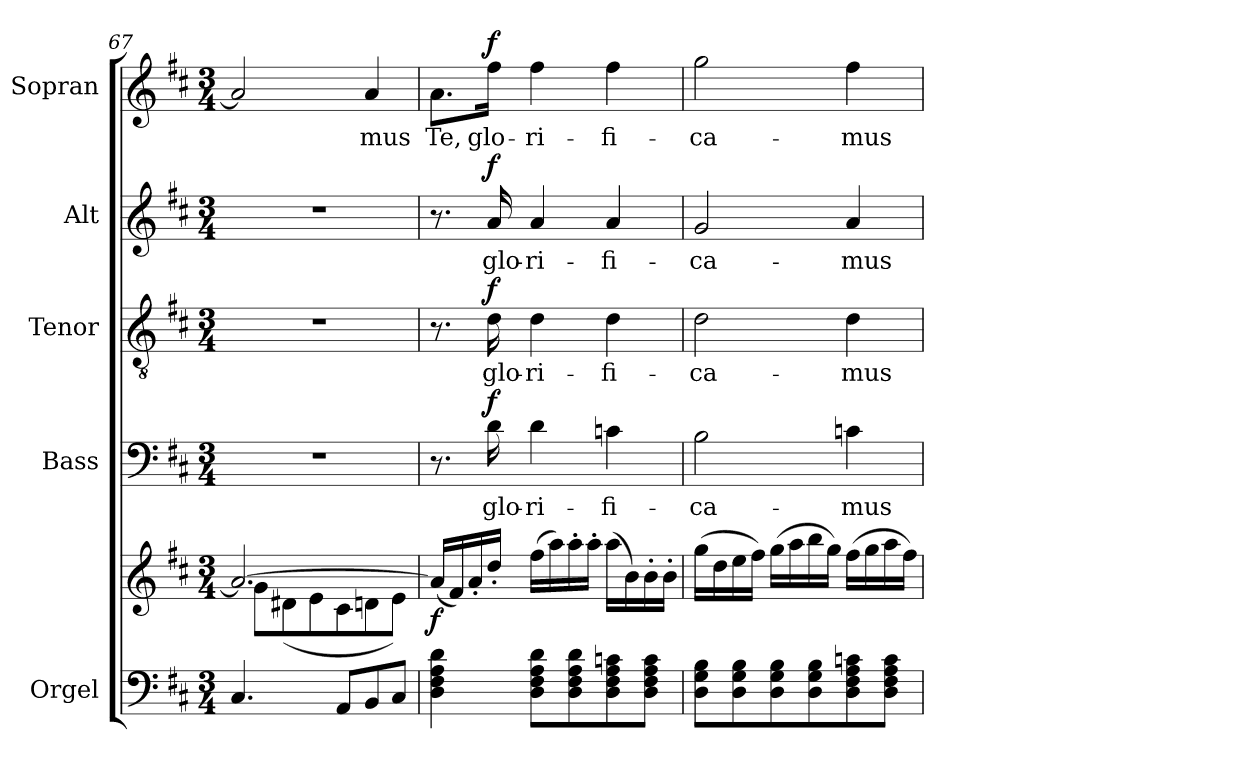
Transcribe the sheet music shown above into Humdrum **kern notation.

**kern	**kern	**dynam	**kern	**text	**dynam	**kern	**text	**dynam	**kern	**text	**dynam	**kern	**text	**dynam
*part5	*part5	*part5	*part4	*part4	*part4	*part3	*part3	*part3	*part2	*part2	*part2	*part1	*part1	*part1
*staff6	*staff5	*staff5/6	*staff4	*staff4	*staff4	*staff3	*staff3	*staff3	*staff2	*staff2	*staff2	*staff1	*staff1	*staff1
*I"Orgel	*	*	*I"Bass	*	*	*I"Tenor	*	*	*I"Alt	*	*	*I"Sopran	*	*
*I'Org.	*	*	*I'B.	*	*	*I'T.	*	*	*I'A.	*	*	*I'S.	*	*
*clefF4	*clefG2	*	*clefF4	*	*	*clefGv2	*	*	*clefG2	*	*	*clefG2	*	*
*k[f#c#]	*k[f#c#]	*	*k[f#c#]	*	*	*k[f#c#]	*	*	*k[f#c#]	*	*	*k[f#c#]	*	*
*D:	*D:	*	*D:	*	*	*D:	*	*	*D:	*	*	*D:	*	*
*M3/4	*M3/4	*	*M3/4	*	*	*M3/4	*	*	*M3/4	*	*	*M3/4	*	*
=67	=67	=67	=67	=67	=67	=67	=67	=67	=67	=67	=67	=67	=67	=67
*	*^	*	*	*	*	*	*	*	*	*	*	*	*	*
4.C#/	2.a/_	8g\L	.	2.r	.	.	2.r	.	.	2.r	.	.	2a/]	.	.
.	.	(>8d#X\	.	.	.	.	.	.	.	.	.	.	.	.	.
.	.	8e\	.	.	.	.	.	.	.	.	.	.	.	.	.
8AA/L	.	8c#\	.	.	.	.	.	.	.	.	.	.	.	.	.
!	!	!	!	!	!	!	!	!	!	!	!	!	!	!LO:LY:b	!
8BB/	.	8dn\	.	.	.	.	.	.	.	.	.	.	4a/	-mus	.
8C#/J	.	8e\J)	.	.	.	.	.	.	.	.	.	.	.	.	.
=68	=68	=68	=68	=68	=68	=68	=68	=68	=68	=68	=68	=68	=68	=68	=68
!	!	!	!LO:DY:b	!	!	!	!	!	!	!	!	!	!	!LO:LY:b	!
*	*v	*v	*	*	*	*	*	*	*	*	*	*	*	*	*
4D\ 4F#\ 4A\ 4d\	(<16a/LL]	f	8.r	.	.	8.r	.	.	8.r	.	.	8.a\L	Te,	.
.	16f#/)	.	.	.	.	.	.	.	.	.	.	.	.	.
.	16a'</	.	.	.	.	.	.	.	.	.	.	.	.	.
!	!	!	!	!LO:LY:b	!LO:DY:a	!	!LO:LY:b	!LO:DY:a	!	!LO:LY:b	!LO:DY:a	!	!LO:LY:b	!LO:DY:a
.	16dd'</JJ	.	16d\	glo-	f	16d\	glo-	f	16a/	glo-	f	16ff#\Jk	glo-	f
!	!	!	!	!LO:LY:b	!	!	!LO:LY:b	!	!	!LO:LY:b	!	!	!LO:LY:b	!
8D\ 8F#\ 8A\ 8d\L	(>16ff#\LL	.	4d\	-ri-	.	4d\	-ri-	.	4a/	-ri-	.	4ff#\	-ri-	.
.	16aa\)	.	.	.	.	.	.	.	.	.	.	.	.	.
8D\ 8F#\ 8A\ 8d\	16aa'>\	.	.	.	.	.	.	.	.	.	.	.	.	.
.	16aa'>\JJ	.	.	.	.	.	.	.	.	.	.	.	.	.
!	!	!	!	!LO:LY:b	!	!	!LO:LY:b	!	!	!LO:LY:b	!	!	!LO:LY:b	!
8D\ 8F#\ 8A\ 8cn\	(>16aa\LL	.	4cn\	-fi-	.	4d\	-fi-	.	4a/	-fi-	.	4ff#\	-fi-	.
.	16b\)	.	.	.	.	.	.	.	.	.	.	.	.	.
8D\ 8F#\ 8A\ 8c\J	16b'>\	.	.	.	.	.	.	.	.	.	.	.	.	.
.	16b'>\JJ	.	.	.	.	.	.	.	.	.	.	.	.	.
=69	=69	=69	=69	=69	=69	=69	=69	=69	=69	=69	=69	=69	=69	=69
!	!	!	!	!LO:LY:b	!	!	!LO:LY:b	!	!	!LO:LY:b	!	!	!LO:LY:b	!
8D\ 8G\ 8B\L	(>16gg\LL	.	2B\	-ca-	.	2d\	-ca-	.	2g/	-ca-	.	2gg\	-ca-	.
.	16dd\	.	.	.	.	.	.	.	.	.	.	.	.	.
8D\ 8G\ 8B\	16ee\	.	.	.	.	.	.	.	.	.	.	.	.	.
.	16ff#\JJ)	.	.	.	.	.	.	.	.	.	.	.	.	.
8D\ 8G\ 8B\	(>16gg\LL	.	.	.	.	.	.	.	.	.	.	.	.	.
.	16aa\	.	.	.	.	.	.	.	.	.	.	.	.	.
8D\ 8G\ 8B\	16bb\	.	.	.	.	.	.	.	.	.	.	.	.	.
.	16gg\JJ)	.	.	.	.	.	.	.	.	.	.	.	.	.
!	!	!	!	!LO:LY:b	!	!	!LO:LY:b	!	!	!LO:LY:b	!	!	!LO:LY:b	!
8D\ 8F#\ 8A\ 8cn\	(>16ff#\LL	.	4cn\	-mus	.	4d\	-mus	.	4a/	-mus	.	4ff#\	-mus	.
.	16gg\	.	.	.	.	.	.	.	.	.	.	.	.	.
8D\ 8F#\ 8A\ 8c\J	16aa\	.	.	.	.	.	.	.	.	.	.	.	.	.
.	16ff#\JJ)	.	.	.	.	.	.	.	.	.	.	.	.	.
=	=	=	=	=	=	=	=	=	=	=	=	=	=	=
*-	*-	*-	*-	*-	*-	*-	*-	*-	*-	*-	*-	*-	*-	*-
